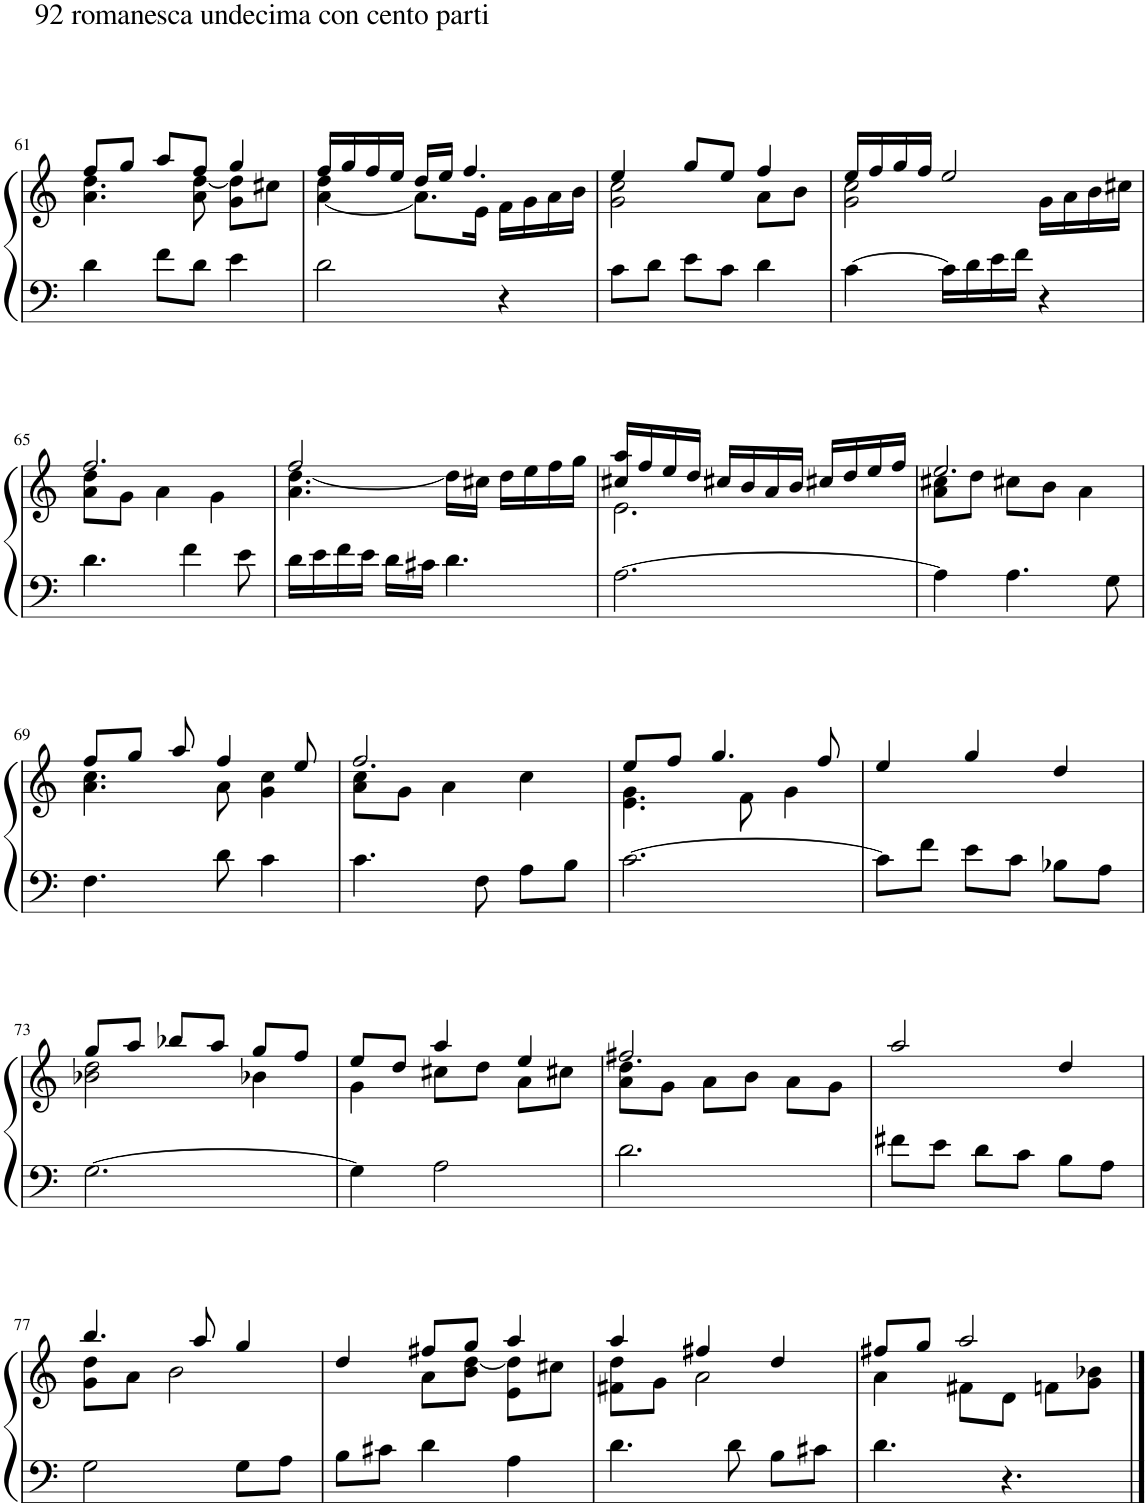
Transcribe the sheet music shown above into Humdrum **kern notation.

**kern	**kern
*part1	*part1
*staff2	*staff1
*I"Piano	*
*I'Pno.	*
!!LO:PB:g=z
*clefF4	*clefG2
*k[]	*k[]
*M3/4	*M3/4
=61	=61
*	*^
!	!LO:TX:a:t=92 romanesca undecima con cento parti	!
!LO:TX:a:t=92 romanesca undecima con cento parti	!	!
4d\	8ff/L	4.a\ 4.dd\
.	8gg/J	.
8f\L	8aa/L	.
8d\J	8ff/J	8a\ [8dd\
4e\	4gg/	8g\ 8dd\]L
.	.	8cc#X\J
=62	=62	=62
*	*	*^
2d\	16ff/LL	4dd\	[4a\
.	16gg/	.	.
.	16ff/	.	.
.	16ee/JJ	.	.
.	16dd/LL	2ryy	8.a\L]
.	16ee/JJ	.	.
.	4.ff/	.	.
.	.	.	16e\Jk
4r	.	.	16f\LL
.	.	.	16g\
.	.	.	16a\
.	.	.	16b\JJ
*	*	*v	*v
=63	=63	=63
8c\L	4ee/	2g\ 2cc\
8d\J	.	.
8e\L	8gg/L	.
8c\J	8ee/J	.
4d\	4ff/	8a\L
.	.	8b\J
=64	=64	=64
[4c\	16ee/LL	2g\ 2cc\
.	16ff/	.
.	16gg/	.
.	16ff/JJ	.
16c\LL]	2ee/	.
16d\	.	.
16e\	.	.
16f\JJ	.	.
4r	.	16g\LL
.	.	16a\
.	.	16b\
.	.	16cc#X\JJ
!!LO:LB:g=z	!!
=65	=65	=65
4.d\	2.ff/	8a\ 8dd\L
.	.	8g\J
.	.	4a\
4f\	.	.
.	.	4g\
8e\	.	.
=66	=66	=66
16d\LL	2ff/	4.a\ [4.dd\
16e\	.	.
16f\	.	.
16e\JJ	.	.
16d\LL	.	.
16c#X\JJ	.	.
4.d\	.	16dd\LL]
.	.	16cc#X\JJ
.	16dd\LL	4ryy
.	16ee\	.
.	16ff\	.
.	16gg\JJ	.
=67	=67	=67
[2.A\	16cc#X/ 16aa/LL	2.e\
.	16ff/	.
.	16ee/	.
.	16dd/JJ	.
.	16cc#X/LL	.
.	16b/	.
.	16a/	.
.	16b/JJ	.
.	16cc#X/LL	.
.	16dd/	.
.	16ee/	.
.	16ff/JJ	.
=68	=68	=68
4A\]	2.ee/	8a\ 8cc#X\L
.	.	8dd\J
4.A\	.	8cc#X\L
.	.	8b\J
.	.	4a\
8G\	.	.
!!LO:LB:g=z	!!
=69	=69	=69
4.F\	8ff/L	4.a\ 4.cc\
.	8gg/J	.
.	8aa/	.
8d\	4ff/	8a\
4c\	.	4g\ 4cc\
.	8ee/	.
=70	=70	=70
4.c\	2.ff/	8a\ 8cc\L
.	.	8g\J
.	.	4a\
8F\	.	.
8A\L	.	4cc\
8B\J	.	.
=71	=71	=71
[2.c\	8ee/L	4.e\ 4.g\
.	8ff/J	.
.	4.gg/	.
.	.	8f\
.	.	4g\
.	8ff/	.
*	*v	*v
=72	=72
8c\L]	4ee/
8f\J	.
8e\L	4gg/
8c\J	.
8B-X\L	4dd/
8A\J	.
!!LO:LB:g=z
=73	=73
*	*^
[2.G\	8gg/L	2b-X\ 2dd\
.	8aa/J	.
.	8bb-X/L	.
.	8aa/J	.
.	8gg/L	4b-X\
.	8ff/J	.
=74	=74	=74
4G\]	8ee/L	4g\
.	8dd/J	.
2A\	4aa/	8cc#X\L
.	.	8dd\J
.	4ee/	8a\L
.	.	8cc#X\J
=75	=75	=75
2.d\	2.ff#X/	8a\ 8dd\L
.	.	8g\J
.	.	8a\L
.	.	8b\J
.	.	8a\L
.	.	8g\J
*	*v	*v
=76	=76
8f#X\L	2aa/
8e\J	.
8d\L	.
8c\J	.
8B\L	4dd/
8A\J	.
!!LO:LB:g=z
=77	=77
*	*^
2G\	4.bb/	8g\ 8dd\L
.	.	8a\J
.	.	2b\
.	8aa/	.
8G\L	4gg/	.
8A\J	.	.
=78	=78	=78
8B\L	4dd/	4ryy
8c#X\J	.	.
4d\	8ff#X/L	8a\L
.	8gg/J	8b\ [8dd\J
4A\	4aa/	8e\ 8dd\]L
.	.	8cc#X\J
=79	=79	=79
4.d\	4aa/	8f#X\ 8dd\L
.	.	8g\J
.	4ff#X/	2a\
8d\	.	.
8B\L	4dd/	.
8c#X\J	.	.
=80	=80	=80
4.d\	8ff#X/L	4a\
.	8gg/J	.
.	2aa/	8f#X\L
4.r	.	8d\J
.	.	8fn\L
.	.	8g\ 8b-X\J
*	*v	*v
==	==
*-	*-
